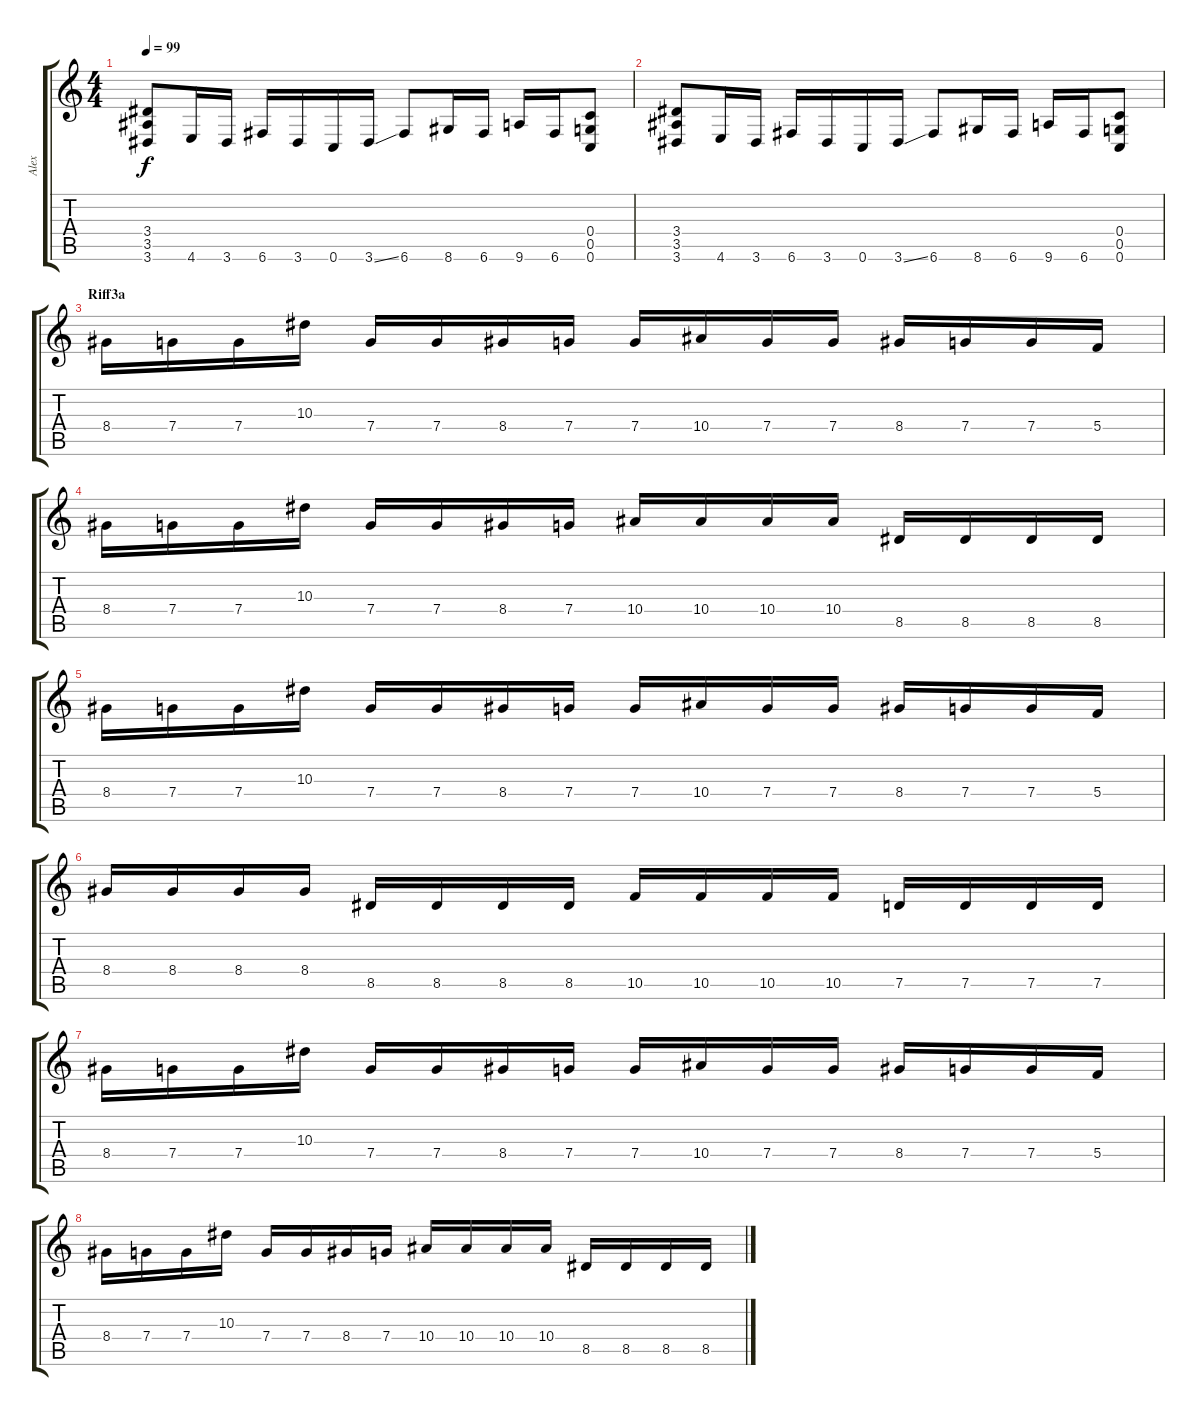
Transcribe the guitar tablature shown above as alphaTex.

\track ("Alex" "Alex") {instrument distortionguitar}
\staff {score tabs}
\tuning (D4 A3 F3 C3 G2 C2) {hide}
\ts (4 4)
\tempo 99
\clef g2
\ks c
(3.4 3.5 3.6).8{dy f} 4.6.16 3.6.16 6.6.16 3.6.16 0.6.16 3.6{ss}.16 6.6.8 8.6.16 6.6.16 9.6.16 6.6.16 (0.4 0.5 0.6).8 |
(3.4 3.5 3.6).8 4.6.16 3.6.16 6.6.16 3.6.16 0.6.16 3.6{ss}.16 6.6.8 8.6.16 6.6.16 9.6.16 6.6.16 (0.4 0.5 0.6).8 |
\section ("" "Riff3a")
8.4.16 7.4.16 7.4.16 10.3.16 7.4.16 7.4.16 8.4.16 7.4.16 7.4.16 10.4.16 7.4.16 7.4.16 8.4.16 7.4.16 7.4.16 5.4.16 |
8.4.16 7.4.16 7.4.16 10.3.16 7.4.16 7.4.16 8.4.16 7.4.16 10.4.16 10.4.16 10.4.16 10.4.16 8.5.16 8.5.16 8.5.16 8.5.16 |
8.4.16 7.4.16 7.4.16 10.3.16 7.4.16 7.4.16 8.4.16 7.4.16 7.4.16 10.4.16 7.4.16 7.4.16 8.4.16 7.4.16 7.4.16 5.4.16 |
8.4.16 8.4.16 8.4.16 8.4.16 8.5.16 8.5.16 8.5.16 8.5.16 10.5.16 10.5.16 10.5.16 10.5.16 7.5.16 7.5.16 7.5.16 7.5.16 |
8.4.16 7.4.16 7.4.16 10.3.16 7.4.16 7.4.16 8.4.16 7.4.16 7.4.16 10.4.16 7.4.16 7.4.16 8.4.16 7.4.16 7.4.16 5.4.16 |
8.4.16 7.4.16 7.4.16 10.3.16 7.4.16 7.4.16 8.4.16 7.4.16 10.4.16 10.4.16 10.4.16 10.4.16 8.5.16 8.5.16 8.5.16 8.5.16
